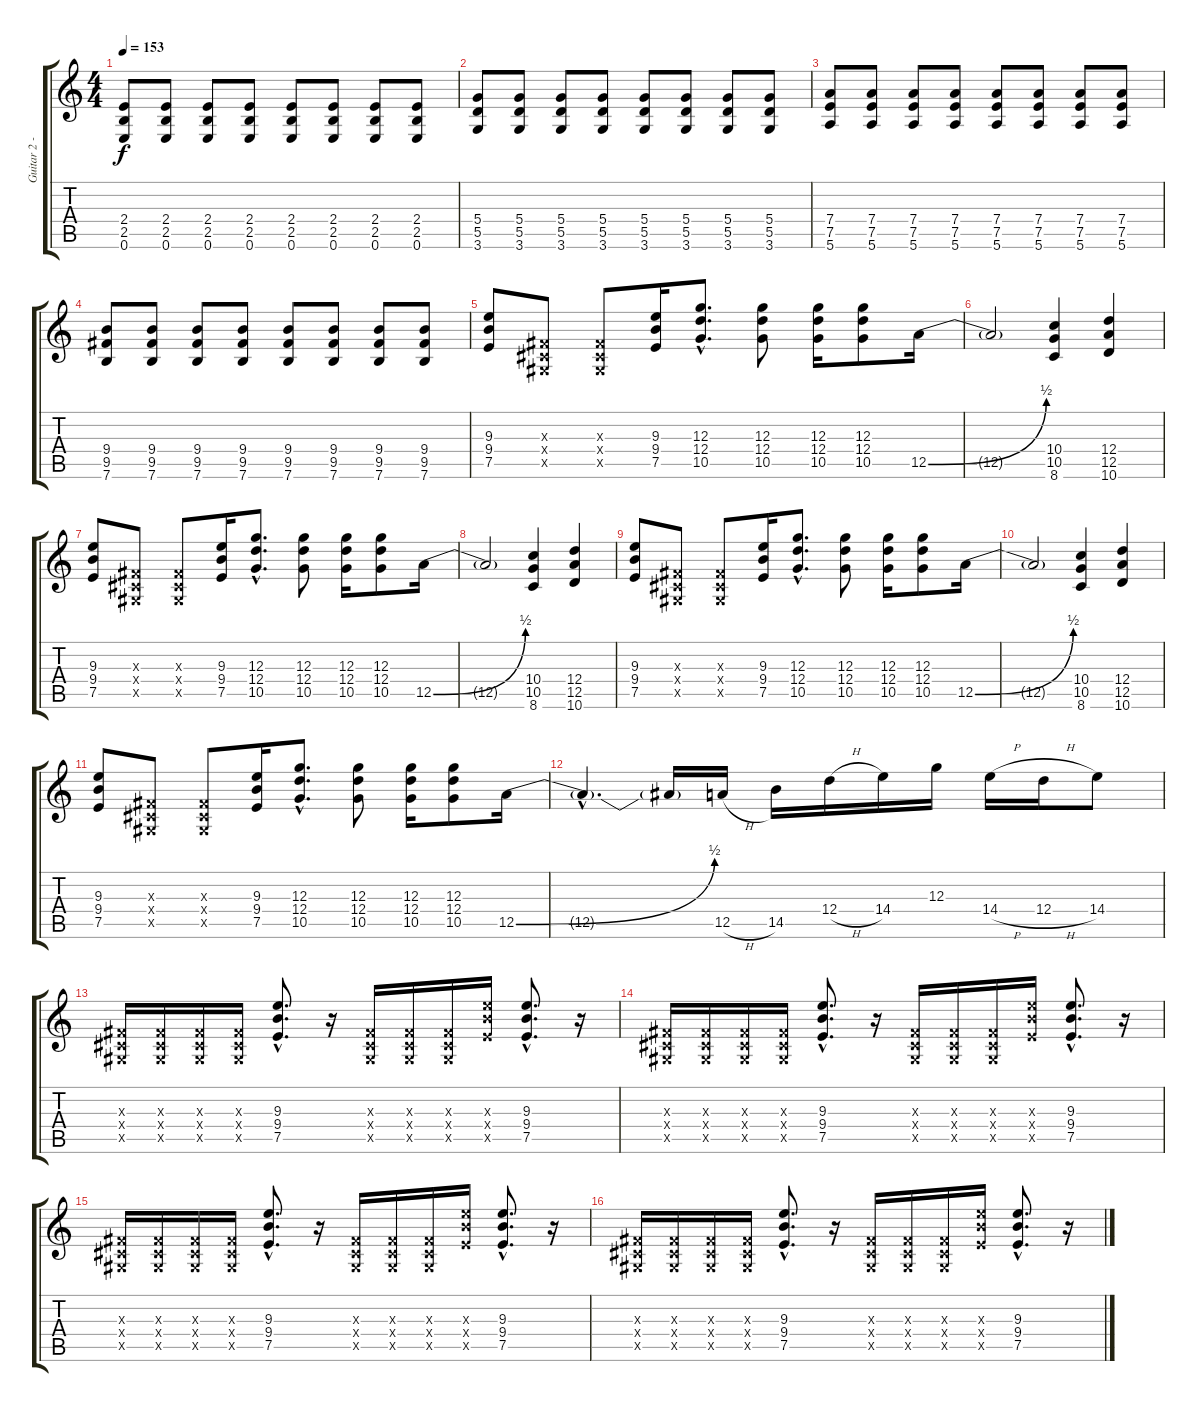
\track ("Guitar 2 - Melvin" "Guitar 2 -") {instrument overdrivenguitar}
\staff {score tabs}
\tuning (E4 B3 G3 D3 A2 E2) {hide}
\ts (4 4)
\tempo 153
\clef g2
\ks c
(2.4 2.5 0.6).8{dy f} (2.4 2.5 0.6).8 (2.4 2.5 0.6).8 (2.4 2.5 0.6).8 (2.4 2.5 0.6).8 (2.4 2.5 0.6).8 (2.4 2.5 0.6).8 (2.4 2.5 0.6).8 |
(5.4 5.5 3.6).8 (5.4 5.5 3.6).8 (5.4 5.5 3.6).8 (5.4 5.5 3.6).8 (5.4 5.5 3.6).8 (5.4 5.5 3.6).8 (5.4 5.5 3.6).8 (5.4 5.5 3.6).8 |
(7.4 7.5 5.6).8 (7.4 7.5 5.6).8 (7.4 7.5 5.6).8 (7.4 7.5 5.6).8 (7.4 7.5 5.6).8 (7.4 7.5 5.6).8 (7.4 7.5 5.6).8 (7.4 7.5 5.6).8 |
(9.4 9.5 7.6).8 (9.4 9.5 7.6).8 (9.4 9.5 7.6).8 (9.4 9.5 7.6).8 (9.4 9.5 7.6).8 (9.4 9.5 7.6).8 (9.4 9.5 7.6).8 (9.4 9.5 7.6).8 |
(9.3 9.4 7.5).8 (-1.3{x} -1.4{x} -1.5{x}).8 (-1.3{x} -1.4{x} -1.5{x}).8 (9.3 9.4 7.5).16 (12.3{hac} 12.4{hac} 10.5{hac}).8{d} (12.3 12.4 10.5).8 (12.3 12.4 10.5).16 (12.3 12.4 10.5).8 12.5{be (bend 0 0 60 2)}.16 |
12.5{t}.2 (10.4 10.5 8.6).4 (12.4 12.5 10.6).4 |
(9.3 9.4 7.5).8 (-1.3{x} -1.4{x} -1.5{x}).8 (-1.3{x} -1.4{x} -1.5{x}).8 (9.3 9.4 7.5).16 (12.3{hac} 12.4{hac} 10.5{hac}).8{d} (12.3 12.4 10.5).8 (12.3 12.4 10.5).16 (12.3 12.4 10.5).8 12.5{be (bend 0 0 60 2)}.16 |
12.5{t}.2 (10.4 10.5 8.6).4 (12.4 12.5 10.6).4 |
(9.3 9.4 7.5).8 (-1.3{x} -1.4{x} -1.5{x}).8 (-1.3{x} -1.4{x} -1.5{x}).8 (9.3 9.4 7.5).16 (12.3{hac} 12.4{hac} 10.5{hac}).8{d} (12.3 12.4 10.5).8 (12.3 12.4 10.5).16 (12.3 12.4 10.5).8 12.5{be (bend 0 0 60 2)}.16 |
12.5{t}.2 (10.4 10.5 8.6).4 (12.4 12.5 10.6).4 |
(9.3 9.4 7.5).8 (-1.3{x} -1.4{x} -1.5{x}).8 (-1.3{x} -1.4{x} -1.5{x}).8 (9.3 9.4 7.5).16 (12.3{hac} 12.4{hac} 10.5{hac}).8{d} (12.3 12.4 10.5).8 (12.3 12.4 10.5).16 (12.3 12.4 10.5).8 12.5{be (bend 0 0 60 2)}.16 |
12.5{hac t}.4{d} 12.5{t}.16 12.5{h}.16 14.5.16 12.4{h}.16 14.4.16 12.3.16 14.4{h}.16 12.4{h}.16 14.4.8 |
(-1.3{x} -1.4{x} -1.5{x}).16 (-1.3{x} -1.4{x} -1.5{x}).16 (-1.3{x} -1.4{x} -1.5{x}).16 (-1.3{x} -1.4{x} -1.5{x}).16 (9.3{hac} 9.4{hac} 7.5{hac}).8{d} r.16 (-1.3{x} -1.4{x} -1.5{x}).16 (-1.3{x} -1.4{x} -1.5{x}).16 (-1.3{x} -1.4{x} -1.5{x}).16 (9.3{x} 9.4{x} 7.5{x}).16 (9.3{hac} 9.4{hac} 7.5{hac}).8{d} r.16 |
(-1.3{x} -1.4{x} -1.5{x}).16 (-1.3{x} -1.4{x} -1.5{x}).16 (-1.3{x} -1.4{x} -1.5{x}).16 (-1.3{x} -1.4{x} -1.5{x}).16 (9.3{hac} 9.4{hac} 7.5{hac}).8{d} r.16 (-1.3{x} -1.4{x} -1.5{x}).16 (-1.3{x} -1.4{x} -1.5{x}).16 (-1.3{x} -1.4{x} -1.5{x}).16 (9.3{x} 9.4{x} 7.5{x}).16 (9.3{hac} 9.4{hac} 7.5{hac}).8{d} r.16 |
(-1.3{x} -1.4{x} -1.5{x}).16 (-1.3{x} -1.4{x} -1.5{x}).16 (-1.3{x} -1.4{x} -1.5{x}).16 (-1.3{x} -1.4{x} -1.5{x}).16 (9.3{hac} 9.4{hac} 7.5{hac}).8{d} r.16 (-1.3{x} -1.4{x} -1.5{x}).16 (-1.3{x} -1.4{x} -1.5{x}).16 (-1.3{x} -1.4{x} -1.5{x}).16 (9.3{x} 9.4{x} 7.5{x}).16 (9.3{hac} 9.4{hac} 7.5{hac}).8{d} r.16 |
(-1.3{x} -1.4{x} -1.5{x}).16 (-1.3{x} -1.4{x} -1.5{x}).16 (-1.3{x} -1.4{x} -1.5{x}).16 (-1.3{x} -1.4{x} -1.5{x}).16 (9.3{hac} 9.4{hac} 7.5{hac}).8{d} r.16 (-1.3{x} -1.4{x} -1.5{x}).16 (-1.3{x} -1.4{x} -1.5{x}).16 (-1.3{x} -1.4{x} -1.5{x}).16 (9.3{x} 9.4{x} 7.5{x}).16 (9.3{hac} 9.4{hac} 7.5{hac}).8{d} r.16
